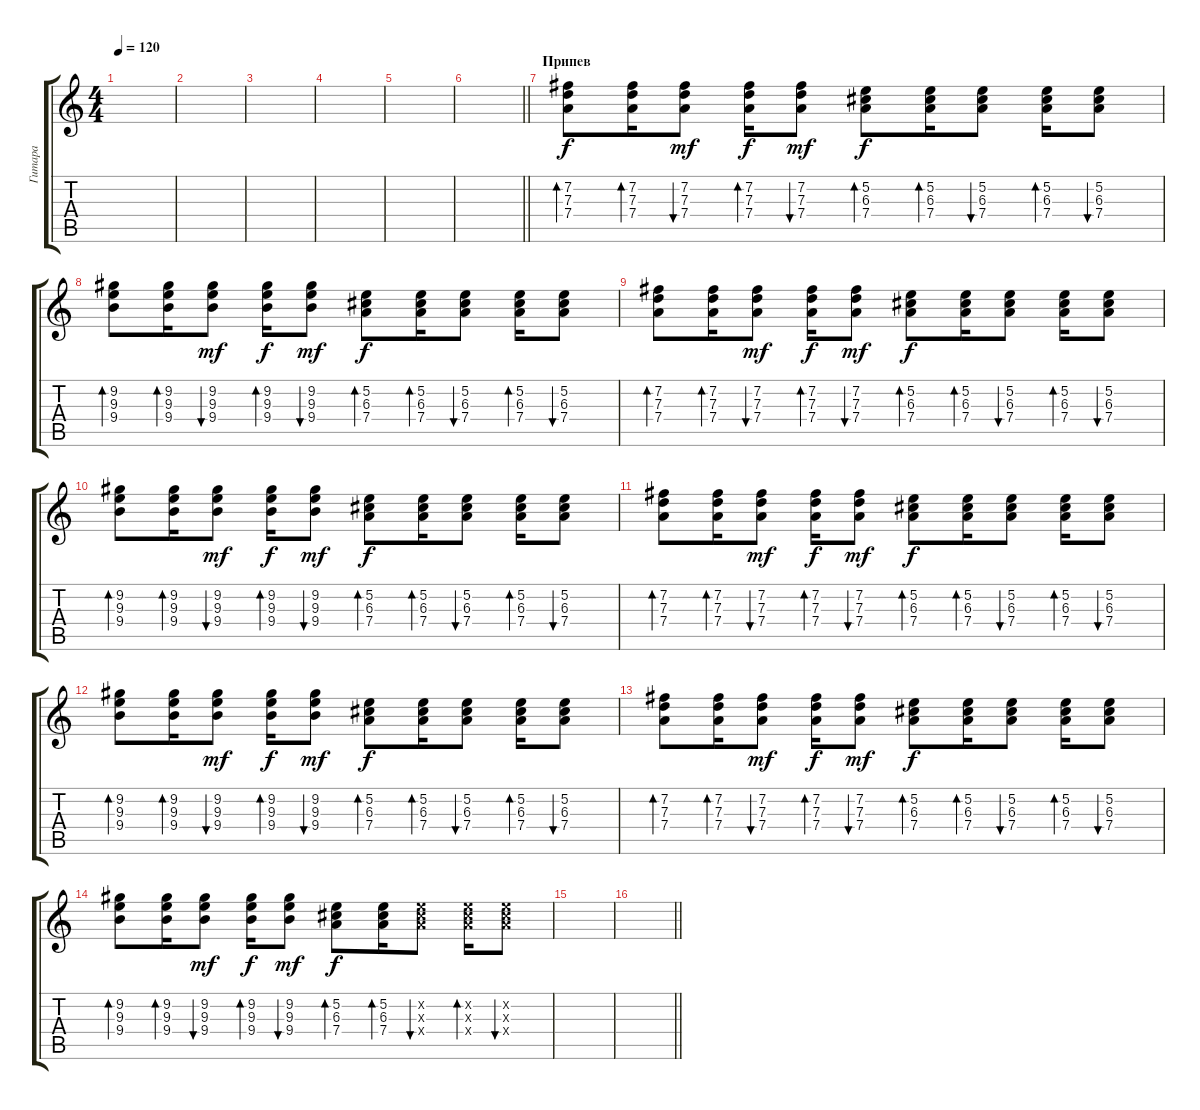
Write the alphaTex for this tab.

\track ("Гитара" "Гитара") {instrument overdrivenguitar}
\staff {score tabs}
\tuning (E4 B3 G3 D3 A2 E2) {hide}
\ts (4 4)
\tempo 120
\clef g2
\ks c
|
|
|
|
|
\barLineRight lightlight
|
\section ("" "Припев")
(7.2 7.3 7.4).8{bd 60 dy f volume 10} (7.2 7.3 7.4).16{bd 60} (7.2 7.3 7.4).8{bu 60 dy mf} (7.2 7.3 7.4).16{bd 60 dy f} (7.2 7.3 7.4).8{bu 60 dy mf} (5.2 6.3 7.4).8{bd 60 dy f} (5.2 6.3 7.4).16{bd 60} (5.2 6.3 7.4).8{bu 60} (5.2 6.3 7.4).16{bd 60} (5.2 6.3 7.4).8{bu 60} |
(9.2 9.3 9.4).8{bd 60} (9.2 9.3 9.4).16{bd 60} (9.2 9.3 9.4).8{bu 60 dy mf} (9.2 9.3 9.4).16{bd 60 dy f} (9.2 9.3 9.4).8{bu 60 dy mf} (5.2 6.3 7.4).8{bd 60 dy f} (5.2 6.3 7.4).16{bd 60} (5.2 6.3 7.4).8{bu 60} (5.2 6.3 7.4).16{bd 60} (5.2 6.3 7.4).8{bu 60} |
(7.2 7.3 7.4).8{bd 60} (7.2 7.3 7.4).16{bd 60} (7.2 7.3 7.4).8{bu 60 dy mf} (7.2 7.3 7.4).16{bd 60 dy f} (7.2 7.3 7.4).8{bu 60 dy mf} (5.2 6.3 7.4).8{bd 60 dy f} (5.2 6.3 7.4).16{bd 60} (5.2 6.3 7.4).8{bu 60} (5.2 6.3 7.4).16{bd 60} (5.2 6.3 7.4).8{bu 60} |
(9.2 9.3 9.4).8{bd 60} (9.2 9.3 9.4).16{bd 60} (9.2 9.3 9.4).8{bu 60 dy mf} (9.2 9.3 9.4).16{bd 60 dy f} (9.2 9.3 9.4).8{bu 60 dy mf} (5.2 6.3 7.4).8{bd 60 dy f} (5.2 6.3 7.4).16{bd 60} (5.2 6.3 7.4).8{bu 60} (5.2 6.3 7.4).16{bd 60} (5.2 6.3 7.4).8{bu 60} |
(7.2 7.3 7.4).8{bd 60} (7.2 7.3 7.4).16{bd 60} (7.2 7.3 7.4).8{bu 60 dy mf} (7.2 7.3 7.4).16{bd 60 dy f} (7.2 7.3 7.4).8{bu 60 dy mf} (5.2 6.3 7.4).8{bd 60 dy f} (5.2 6.3 7.4).16{bd 60} (5.2 6.3 7.4).8{bu 60} (5.2 6.3 7.4).16{bd 60} (5.2 6.3 7.4).8{bu 60} |
(9.2 9.3 9.4).8{bd 60} (9.2 9.3 9.4).16{bd 60} (9.2 9.3 9.4).8{bu 60 dy mf} (9.2 9.3 9.4).16{bd 60 dy f} (9.2 9.3 9.4).8{bu 60 dy mf} (5.2 6.3 7.4).8{bd 60 dy f} (5.2 6.3 7.4).16{bd 60} (5.2 6.3 7.4).8{bu 60} (5.2 6.3 7.4).16{bd 60} (5.2 6.3 7.4).8{bu 60} |
(7.2 7.3 7.4).8{bd 60} (7.2 7.3 7.4).16{bd 60} (7.2 7.3 7.4).8{bu 60 dy mf} (7.2 7.3 7.4).16{bd 60 dy f} (7.2 7.3 7.4).8{bu 60 dy mf} (5.2 6.3 7.4).8{bd 60 dy f} (5.2 6.3 7.4).16{bd 60} (5.2 6.3 7.4).8{bu 60} (5.2 6.3 7.4).16{bd 60} (5.2 6.3 7.4).8{bu 60} |
(9.2 9.3 9.4).8{bd 60} (9.2 9.3 9.4).16{bd 60} (9.2 9.3 9.4).8{bu 60 dy mf} (9.2 9.3 9.4).16{bd 60 dy f} (9.2 9.3 9.4).8{bu 60 dy mf} (5.2 6.3 7.4).8{bd 60 dy f} (5.2 6.3 7.4).16{bd 60} (5.2{x} 6.3{x} 7.4{x}).8{bu 60} (5.2{x} 6.3{x} 7.4{x}).16{bd 60} (5.2{x} 6.3{x} 7.4{x}).8{bu 60} |
|
\barLineRight lightlight
